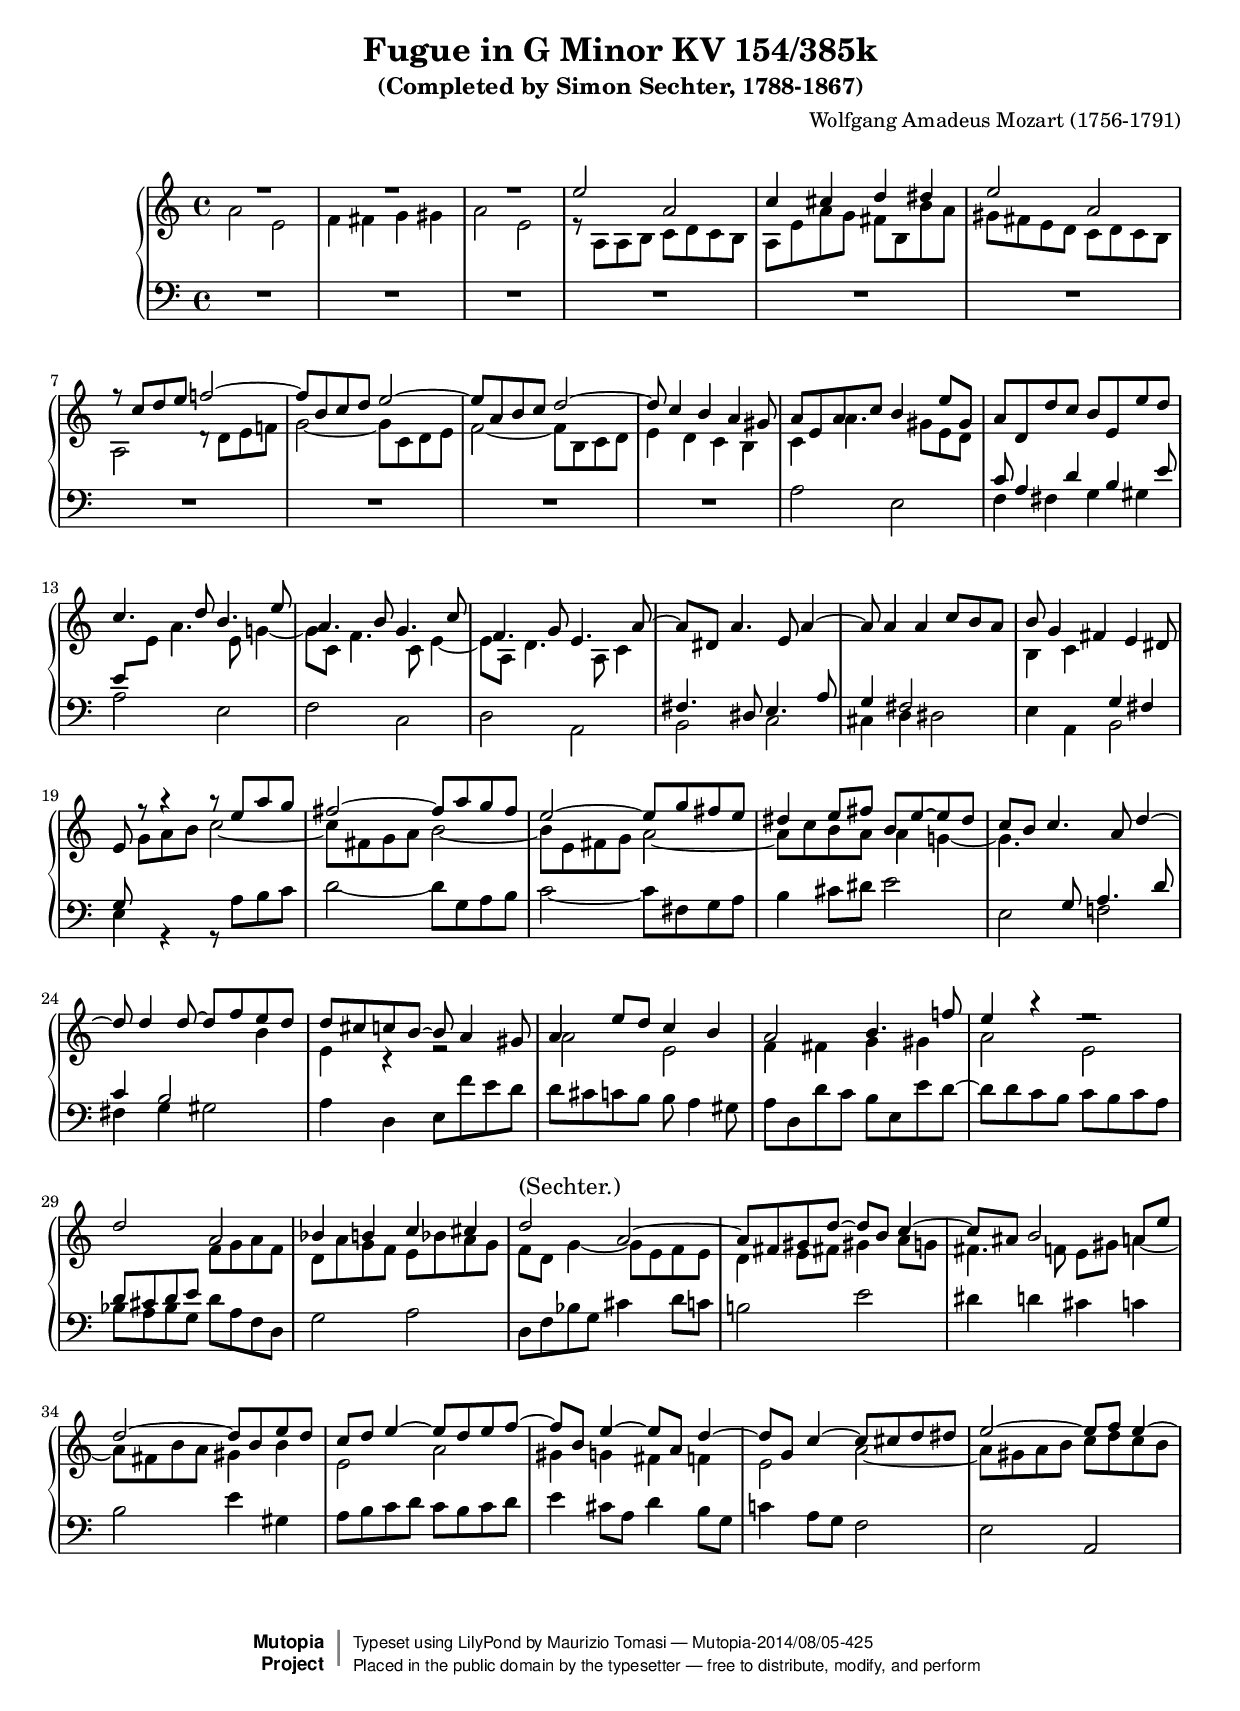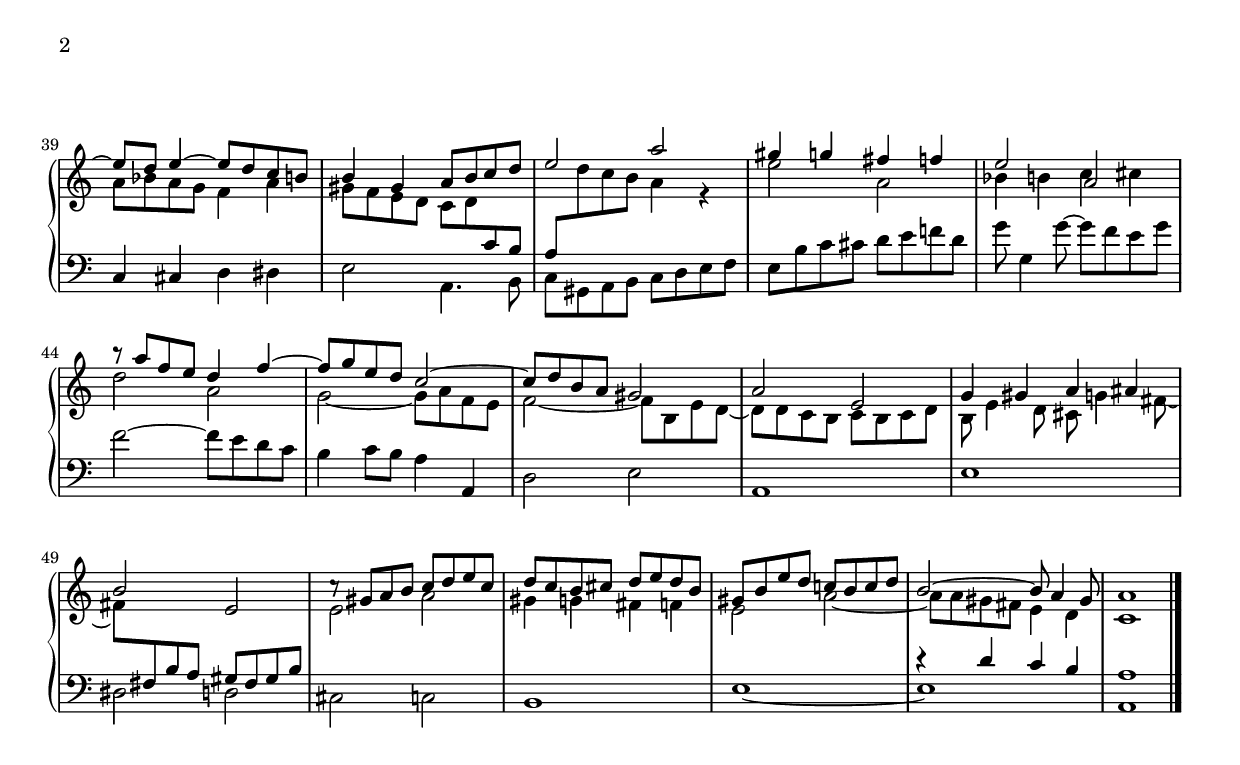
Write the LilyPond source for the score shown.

\version "2.18.2"

%#(set-default-paper-size "letter")

\header {
    title = "Fugue in G Minor KV 154/385k"
    subtitle = "(Completed by Simon Sechter, 1788-1867)"
    composer = "Wolfgang Amadeus Mozart (1756-1791)"

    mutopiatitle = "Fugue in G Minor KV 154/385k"
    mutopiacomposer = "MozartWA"
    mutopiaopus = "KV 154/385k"
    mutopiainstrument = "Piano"
    date = "1782?"
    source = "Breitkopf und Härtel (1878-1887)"
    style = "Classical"
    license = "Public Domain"
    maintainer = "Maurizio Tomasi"
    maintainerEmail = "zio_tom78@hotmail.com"
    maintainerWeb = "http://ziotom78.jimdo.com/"
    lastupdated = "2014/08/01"

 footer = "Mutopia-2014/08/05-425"
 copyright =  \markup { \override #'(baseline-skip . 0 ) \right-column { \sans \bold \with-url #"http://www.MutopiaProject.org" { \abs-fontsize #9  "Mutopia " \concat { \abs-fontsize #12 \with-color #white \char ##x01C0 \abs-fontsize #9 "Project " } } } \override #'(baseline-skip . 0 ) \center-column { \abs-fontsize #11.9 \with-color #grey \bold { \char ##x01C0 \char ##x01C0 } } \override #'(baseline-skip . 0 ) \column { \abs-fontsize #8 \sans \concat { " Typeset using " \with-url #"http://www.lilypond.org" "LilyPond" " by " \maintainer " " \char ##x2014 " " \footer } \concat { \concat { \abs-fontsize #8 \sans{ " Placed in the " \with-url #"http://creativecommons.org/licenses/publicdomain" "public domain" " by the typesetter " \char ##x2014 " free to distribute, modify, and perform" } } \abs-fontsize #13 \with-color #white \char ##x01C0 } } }
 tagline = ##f
}

\paper {
  markup-system-spacing #'basic-distance = #18 %distance from header/title to 1st system
  top-system-spacing #'basic-distance = #15 %dist. from top margin to system (no titles)
  last-bottom-spacing.basic-distance = #15 % pads the last system in each page
  top-margin = 12\mm
}

%%%%%%%%%%%%%%%%%%%%%%%%%%%%%%%%%%%%%%%%%%%%%%%%%%%%%%%%%%%%%%%%%%%%%%

% Let's make the score a little smaller than the default
#(set-global-staff-size 18)

% These macros are used for the second voice only
staffUp = { \change Staff= "up" \voiceTwo }
staffDown = { \change Staff= "down" \voiceOne }

%%%%%%%%%%%%%%%%%%%%%%%%%%%%%%%%%%%%%%%%%%%%%%%%%%%%%%%%%%%%%%%%%%%%%%

voiceI = {
    \voiceOne
    \key a \minor
    \time 4/4

    R1*3
    | e''2 a'
    | c''4 cis'' d'' dis''
    | e''2 a'
    | r8 c'' d'' e'' f''!2 ~
    | f''8 b' c'' d'' e''2 ~
    | e''8 a' b' c'' d''2 ~

% 10
    | d''8 c''4 b' a' gis'8
    | a' e' a' c'' b'4 e''8 gis'
    | a' d' d'' c'' b' e' e'' d''
    | c''4. d''8 b'4. e''8
    | a'4. b'8 g'4. c''8
    | f'4. g'8 e'4. a'8 ~
    | a' dis' a'4. e'8 a'4 ~
    | a'8 a'4 a' c''8 b' a'
    | b' g'4 fis' e' dis'8
    | e'8 r r4 r8 e'' a'' g''

% 20
    | fis''2 ~ fis''8 a'' g'' fis''
    | e''2 ~ e''8 g'' fis'' e''
    | dis''4 e''8 fis'' b' e'' ~ e'' dis''
    | c'' b' c''4. a'8 d''4 ~
    | d''8 d''4 d''8 ~ d'' f'' e'' d''
    | d'' cis'' c'' b' ~ b' a'4 gis'8
    | a'4 e''8 d'' c''4 b'
    | a'2 b'4. f''!8
    | e''4 r e''2\rest
    | d''2 a'

% 30
    | bes'4 b' c'' cis''
    | d''2^\markup { \large "(Sechter.)" } a' ~
    | a'8 fis' gis' d'' ~ d'' b' c''4 ~
    | c''8 ais' b'2 a'8 e''
    | d''2 ~ d''8 b' e'' d''
    | c'' d'' e''4 ~ e''8 d'' e'' f'' ~
    | f''8 b' e''4 ~ e''8 a' d''4 ~
    | d''8 g' c''4 ~ c''8 cis'' d'' dis''
    | e''2 ~ e''8 f'' e''4 ~
    | e''8 d'' e''4 ~ e''8 d'' c'' b'

% 40
    | b'4 gis' a'8 b' c'' d''
    | e''2 a''
    | gis''4 g'' fis'' f''
    | e''2 a'
    | r8 a'' f'' e'' d''4 f'' ~
    | f''8 g'' e'' d'' c''2 ~
    | c''8 d'' b' a' gis'2
    | a' e'
    | g'4 gis' a' ais'
    | b'2 e'

% 50
    | cis''8\rest gis' a' b' c'' d'' e'' c''
    | d'' c'' b' cis'' d'' e'' d'' b'
    | gis' b' e'' d'' c''! b' c'' d''
    | b'2 ~ b'8 a'4 gis'8
    | a'1

    \bar "|."
}

%%%%%%%%%%%%%%%%%%%%%%%%%%%%%%%%%%%%%%%%%%%%%%%%%%%%%%%%%%%%%%%%%%%%%%

voiceII = {
    \voiceTwo

    a'2 e'
    | f'4 fis' g' gis'
    | a'2 e'
    | r8 a a b c' d' c' b
    | a e' a' g' fis' b b' a'
    | gis' fis' e' d' c' d' c' b
    | a2 d'8\rest d' e' f'!
    | g'2 ~ g'8 c' d' e'
    | f'2 ~ f'8 b c' d'

% 10
    | e'4 d' c' b
    | c' a'4. gis'8 e' d' \staffDown
    | c'8 a4 d' b e'8
      \once \override Beam.positions = #'(5.5 . 5.8)
    | e' \staffUp e' a'4. e'8 g'!4 ~
    | g'8 c' f'4. c'8 e'4 ~
    | e'8 a d'4. a8 c'4 \staffDown
    | fis4. dis8 e4. a8
    | g4 fis2 s4 \staffUp
    | b c' \staffDown g fis
    | g8 \staffUp g'[ a' b'] c''2 ~

% 20
    | c''8 fis' g' a' b'2 ~
    | b'8 e' fis' g' a'2 ~
    | a'8 c'' b' a' a'4 g'! ~
    | g'4. \staffDown g8 a4. d'8
    | c'4 b2 \staffUp b'4
    | e' r r2
    | a'2 e'
    | f'4 fis' g' gis'
    | a'2 e' \staffDown
    | d'8 cis' d' e' \staffUp f' g' a' f'

% 30
    | d' a' g' f' e' bes' a' g'
    | f' d' g'4 ~ g'8 e' f' e'
    | d'4 e'8 fis'! gis'!4 a'8 g'
    | fis'4. f'8 e' gis' a'4 ~
    | a'8 fis' b' a' gis'4 b'
    | e'2 a'
    | gis'4 g' fis' f'
    | e'2 a' ~
    | a'8 gis' a' b' c'' d'' c'' b'
    | a' bes' a' g' f'4 a'

% 40
    | gis'8 f' e' d' \once \override Beam.positions = #'(-5.1 . -5.4) c' d' \staffDown c' b
    | a \staffUp d'' c'' b' a'4 r
    | e''2 a'
    | bes'4 b' c'' cis''
    | d''2 a'
    | g' ~ g'8 a' f' e'
    | f'2 ~ f'8 b e' d' ~
    | d' d' c' b c' b c' d'
    | b e'4 d'8 cis' g'4 fis'8 ~
    | fis' \staffDown fis b a gis fis gis b \staffUp

% 50
    | e'2 a'
    | gis'4 g' fis' f'
    | e'2 a' ~
    | a'8 a' gis' fis' e'4 d'
    | c'1
}

%%%%%%%%%%%%%%%%%%%%%%%%%%%%%%%%%%%%%%%%%%%%%%%%%%%%%%%%%%%%%%%%%%%%%%

voiceIII = {
    \oneVoice
    \key a \minor

    R1*10

% 11
      \voiceTwo
    | a2 e
    | f4 fis g gis
    | a2 e
    | f c
    | d a,
    | b, c
    | cis4 d dis2
    | e4 a, b,2
    | e4 r r8 a b c'

% 20
    | d'2 ~ d'8 g a b
    | c'2 ~ c'8 fis g a
    | b4 cis'8 dis' e'2
    | e f!
    | fis4 g gis2
    | a4 d e8 f' e' d'
    | d' cis' c' b b a4 gis8
    | a d d' c' b e e' d'^~
    | d' d' c' b c' b c' a
    | bes a bes g d' a f d

% 30
    | g2 a
    | d8 f bes g cis'4 d'8 c'
    | b!2 e'
    | dis'4 d' cis' c'
    | b2 e'4 gis
    | a8 b c' d' c' b c' d'
    | e'4 cis'8 a d'4 b8 g
    | c'!4 a8 g f2
    | e \oneVoice a,
    | c4 cis d dis

% 40
      \voiceTwo
    | e2 a,4. b,8
    | c gis, a, b, c d e f
    | e b c' cis' d' e' f'! d'
      \oneVoice
    | g' g4 g'8 ~ g' f' e' g'
    | f'2 ~ f'8 e' d' c'
    | b4 c'8 b a4 a,
    | d2 e
    | a,1
    | e
      \voiceTwo
    | dis2 d

% 50
    | cis c
    | b,1
    | << { s1 r4 d' c' b a1 } \\ { e1 ~ e1 a, }  >>

    \bar "|."
}

%%%%%%%%%%%%%%%%%%%%%%%%%%%%%%%%%%%%%%%%%%%%%%%%%%%%%%%%%%%%%%%%%%%%%%

\score {
    \context PianoStaff <<
      \set PianoStaff.midiInstrument = "acoustic grand"
	\context Staff = "up" <<
	    \context Voice = "one" \voiceI
	    \context Voice = "two" \voiceII
	>>
	\context Staff = "down" <<
	    \clef bass
	    \context Voice = "three" \voiceIII
	>>
    >>
    \layout { }

    \midi { \tempo 4 = 110 }

}


